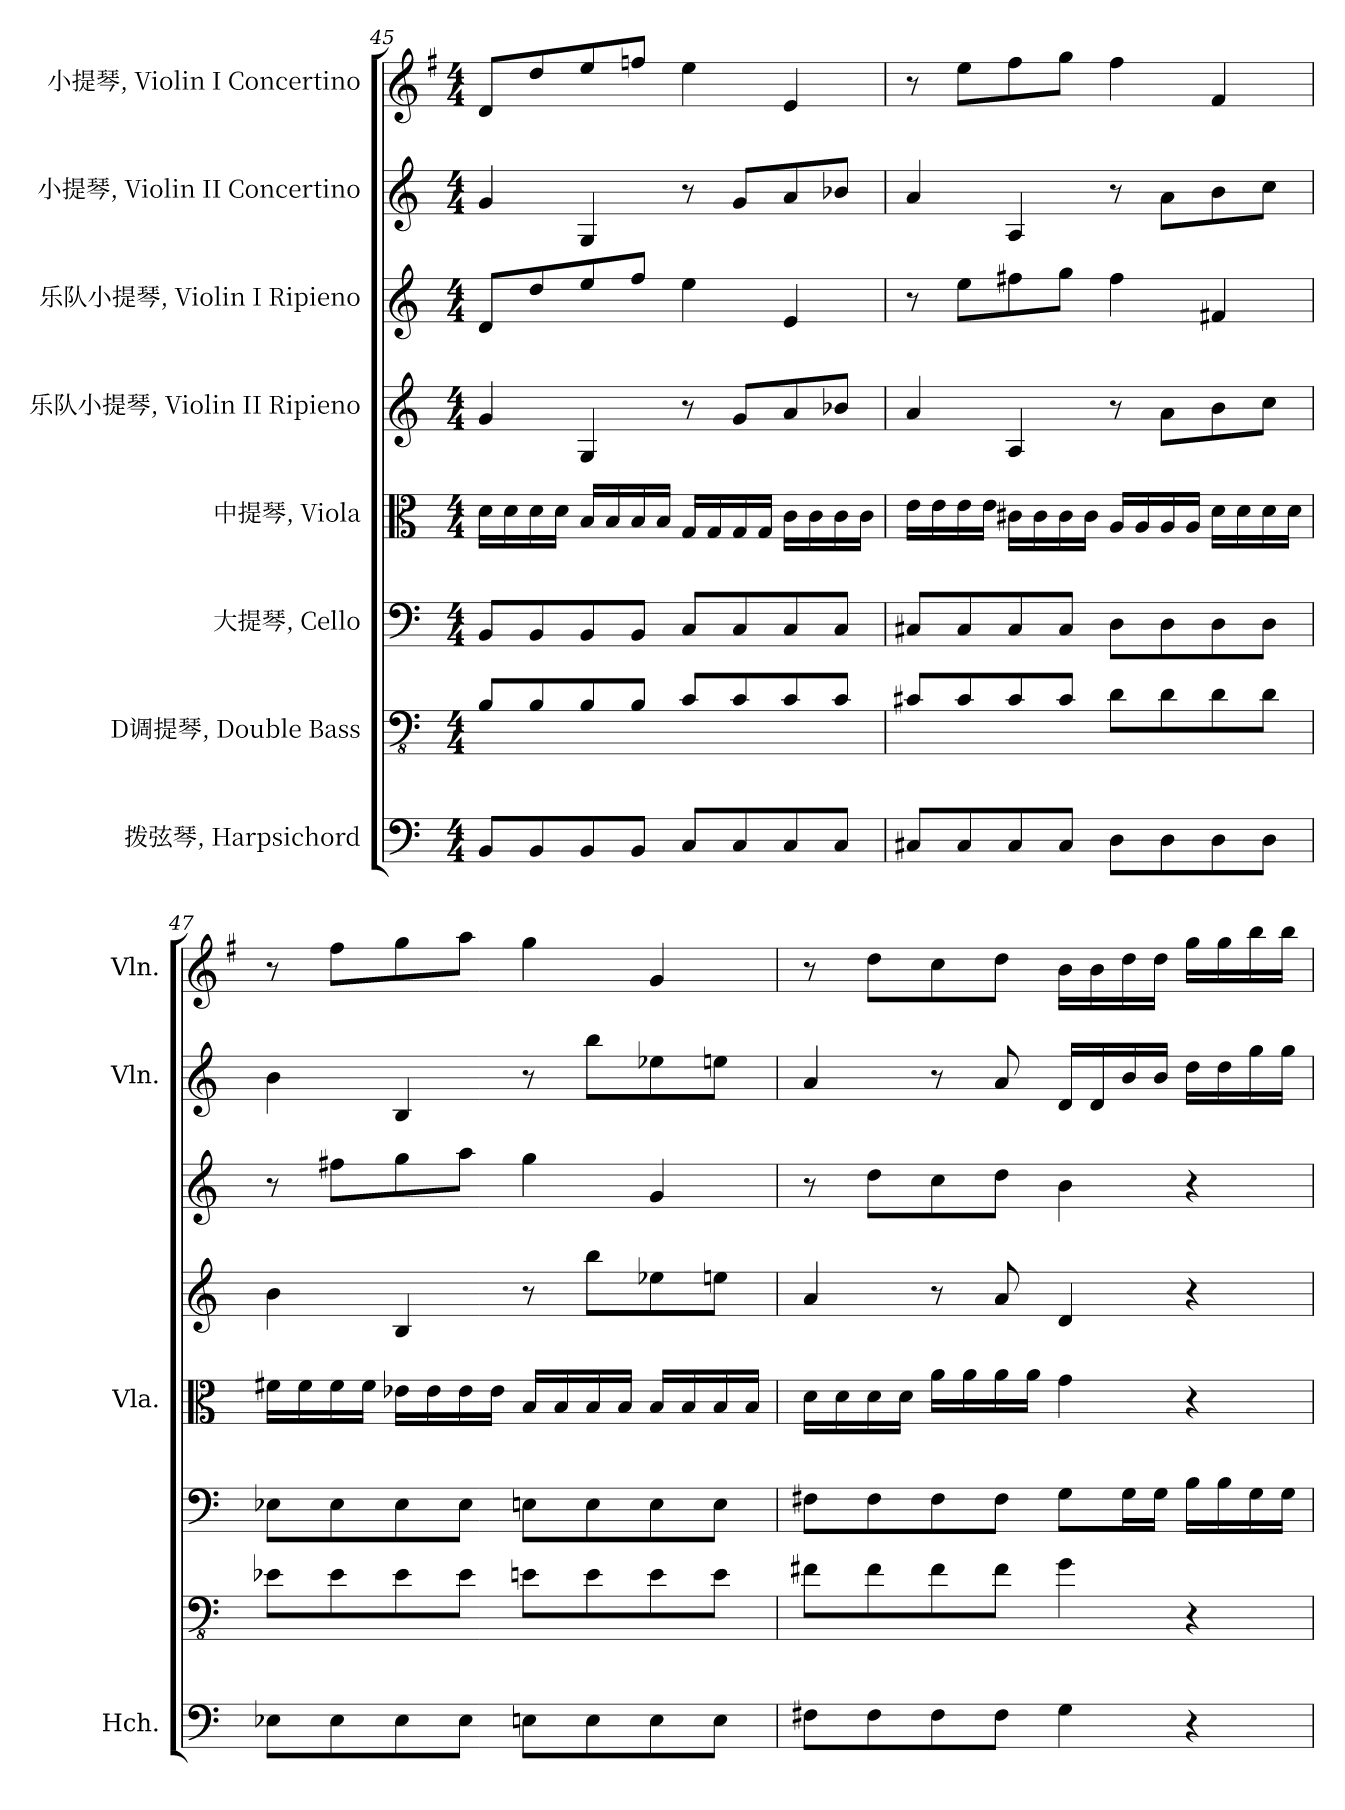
**kern	**kern	**kern	**kern	**kern	**kern	**kern	**kern
*part8	*part7	*part6	*part5	*part4	*part3	*part2	*part1
*staff8	*staff7	*staff6	*staff5	*staff4	*staff3	*staff2	*staff1
*I"拨弦琴, Harpsichord	*I"D调提琴, Double Bass	*I"大提琴, Cello	*I"中提琴, Viola	*I"乐队小提琴, Violin II Ripieno	*I"乐队小提琴, Violin I Ripieno	*I"小提琴, Violin II Concertino	*I"小提琴, Violin I Concertino
*I'Hch.	*	*	*I'Vla.	*	*	*I'Vln.	*I'Vln.
!!LO:PB:g=z
*clefF4	*clefFv4	*clefF4	*clefC3	*clefG2	*clefG2	*clefG2	*clefG2
*	*ITrd7c12	*	*	*	*	*	*
*k[]	*k[]	*k[]	*k[]	*k[]	*k[]	*k[]	*k[f#]
*M4/4	*M4/4	*M4/4	*M4/4	*M4/4	*M4/4	*M4/4	*M4/4
=45	=45	=45	=45	=45	=45	=45	=45
8BB/L	8BBB/L	8BB/L	16d\LL	4g/	8d/L	4g/	8d/L
.	.	.	16d\	.	.	.	.
8BB/	8BBB/	8BB/	16d\	.	8dd/	.	8dd/
.	.	.	16d\JJ	.	.	.	.
8BB/	8BBB/	8BB/	16B/LL	4G/	8ee/	4G/	8ee/
.	.	.	16B/	.	.	.	.
8BB/J	8BBB/J	8BB/J	16B/	.	8ff/J	.	8ffn/J
.	.	.	16B/JJ	.	.	.	.
8C/L	8CC/L	8C/L	16G/LL	8r	4ee\	8r	4ee\
.	.	.	16G/	.	.	.	.
8C/	8CC/	8C/	16G/	8g/L	.	8g/L	.
.	.	.	16G/JJ	.	.	.	.
8C/	8CC/	8C/	16c\LL	8a/	4e/	8a/	4e/
.	.	.	16c\	.	.	.	.
8C/J	8CC/J	8C/J	16c\	8b-X/J	.	8b-X/J	.
.	.	.	16c\JJ	.	.	.	.
=46	=46	=46	=46	=46	=46	=46	=46
8C#X/L	8CC#X/L	8C#X/L	16e\LL	4a/	8r	4a/	8r
.	.	.	16e\	.	.	.	.
8C#/	8CC#/	8C#/	16e\	.	8ee\L	.	8ee\L
.	.	.	16e\JJ	.	.	.	.
8C#/	8CC#/	8C#/	16c#X\LL	4A/	8ff#X\	4A/	8ff#\
.	.	.	16c#\	.	.	.	.
8C#/J	8CC#/J	8C#/J	16c#\	.	8gg\J	.	8gg\J
.	.	.	16c#\JJ	.	.	.	.
8D\L	8DD\L	8D\L	16A/LL	8r	4ff#\	8r	4ff#\
.	.	.	16A/	.	.	.	.
8D\	8DD\	8D\	16A/	8a\L	.	8a\L	.
.	.	.	16A/JJ	.	.	.	.
8D\	8DD\	8D\	16d\LL	8b\	4f#X/	8b\	4f#/
.	.	.	16d\	.	.	.	.
8D\J	8DD\J	8D\J	16d\	8cc\J	.	8cc\J	.
.	.	.	16d\JJ	.	.	.	.
!!LO:PB:g=z
=47	=47	=47	=47	=47	=47	=47	=47
8E-X\L	8EE-X\L	8E-X\L	16f#X\LL	4b\	8r	4b\	8r
.	.	.	16f#\	.	.	.	.
8E-\	8EE-\	8E-\	16f#\	.	8ff#X\L	.	8ff#\L
.	.	.	16f#\JJ	.	.	.	.
8E-\	8EE-\	8E-\	16e-X\LL	4B/	8gg\	4B/	8gg\
.	.	.	16e-\	.	.	.	.
8E-\J	8EE-\J	8E-\J	16e-\	.	8aa\J	.	8aa\J
.	.	.	16e-\JJ	.	.	.	.
8En\L	8EEn\L	8En\L	16B/LL	8r	4gg\	8r	4gg\
.	.	.	16B/	.	.	.	.
8E\	8EE\	8E\	16B/	8bb\L	.	8bb\L	.
.	.	.	16B/JJ	.	.	.	.
8E\	8EE\	8E\	16B/LL	8ee-X\	4g/	8ee-X\	4g/
.	.	.	16B/	.	.	.	.
8E\J	8EE\J	8E\J	16B/	8een\J	.	8een\J	.
.	.	.	16B/JJ	.	.	.	.
=48	=48	=48	=48	=48	=48	=48	=48
8F#X\L	8FF#X\L	8F#X\L	16d\LL	4a/	8r	4a/	8r
.	.	.	16d\	.	.	.	.
8F#\	8FF#\	8F#\	16d\	.	8dd\L	.	8dd\L
.	.	.	16d\JJ	.	.	.	.
8F#\	8FF#\	8F#\	16a\LL	8r	8cc\	8r	8cc\
.	.	.	16a\	.	.	.	.
8F#\J	8FF#\J	8F#\J	16a\	8a/	8dd\J	8a/	8dd\J
.	.	.	16a\JJ	.	.	.	.
4G\	4GG\	8G\L	4g\	4d/	4b\	16d/LL	16b\LL
.	.	.	.	.	.	16d/	16b\
.	.	16G\L	.	.	.	16b/	16dd\
.	.	16G\JJ	.	.	.	16b/JJ	16dd\JJ
4r	4r	16B\LL	4r	4r	4r	16dd\LL	16gg\LL
.	.	16B\	.	.	.	16dd\	16gg\
.	.	16G\	.	.	.	16gg\	16bb\
.	.	16G\JJ	.	.	.	16gg\JJ	16bb\JJ
=	=	=	=	=	=	=	=
*-	*-	*-	*-	*-	*-	*-	*-
